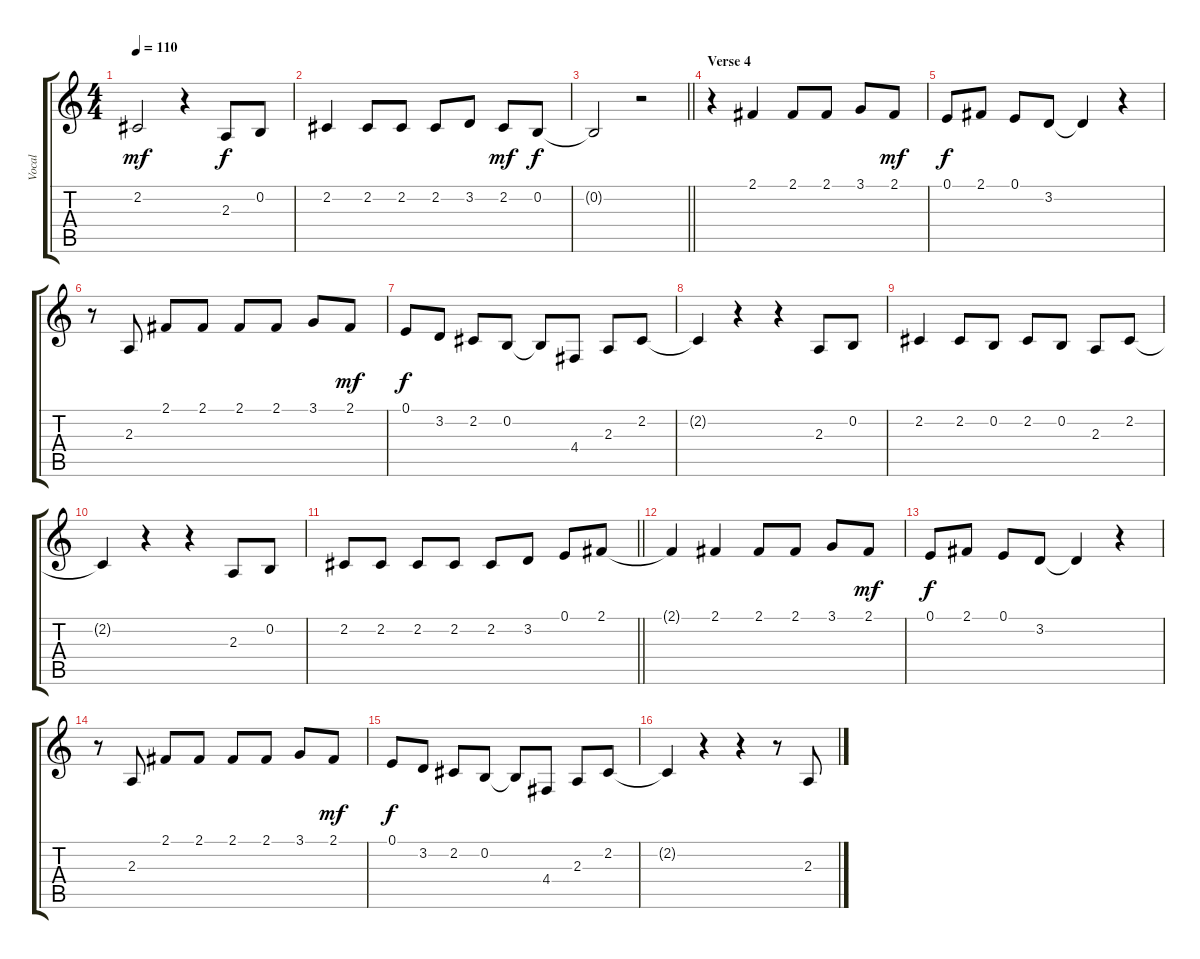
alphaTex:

\track ("Vocal" "Vocal") {instrument altosax}
\staff {score tabs}
\tuning (E4 B3 G3 D3 A2 E2) {hide}
\ts (4 4)
\tempo 110
\clef g2
\ks c
2.2.2{dy mf} r.4 2.3.8{dy f} 0.2.8 |
2.2.4 2.2.8 2.2.8 2.2.8 3.2.8 2.2.8{dy mf} 0.2.8{dy f} |
\barLineRight lightlight
0.2{t}.2 r.2 |
\section ("" "Verse 4")
r.4 2.1.4 2.1.8 2.1.8 3.1.8 2.1.8{dy mf} |
0.1.8{dy f} 2.1.8 0.1.8 3.2.8 3.2{t}.4 r.4 |
r.8 2.3.8 2.1.8 2.1.8 2.1.8 2.1.8 3.1.8 2.1.8{dy mf} |
0.1.8{dy f} 3.2.8 2.2.8 0.2.8 0.2{t}.8 4.4.8 2.3.8 2.2.8 |
2.2{t}.4 r.4 r.4 2.3.8 0.2.8 |
2.2.4 2.2.8 0.2.8 2.2.8 0.2.8 2.3.8 2.2.8 |
2.2{t}.4 r.4 r.4 2.3.8 0.2.8 |
\barLineRight lightlight
2.2.8 2.2.8 2.2.8 2.2.8 2.2.8 3.2.8 0.1.8 2.1.8 |
2.1{t}.4 2.1.4 2.1.8 2.1.8 3.1.8 2.1.8{dy mf} |
0.1.8{dy f} 2.1.8 0.1.8 3.2.8 3.2{t}.4 r.4 |
r.8 2.3.8 2.1.8 2.1.8 2.1.8 2.1.8 3.1.8 2.1.8{dy mf} |
0.1.8{dy f} 3.2.8 2.2.8 0.2.8 0.2{t}.8 4.4.8 2.3.8 2.2.8 |
2.2{t}.4 r.4 r.4 r.8 2.3.8
